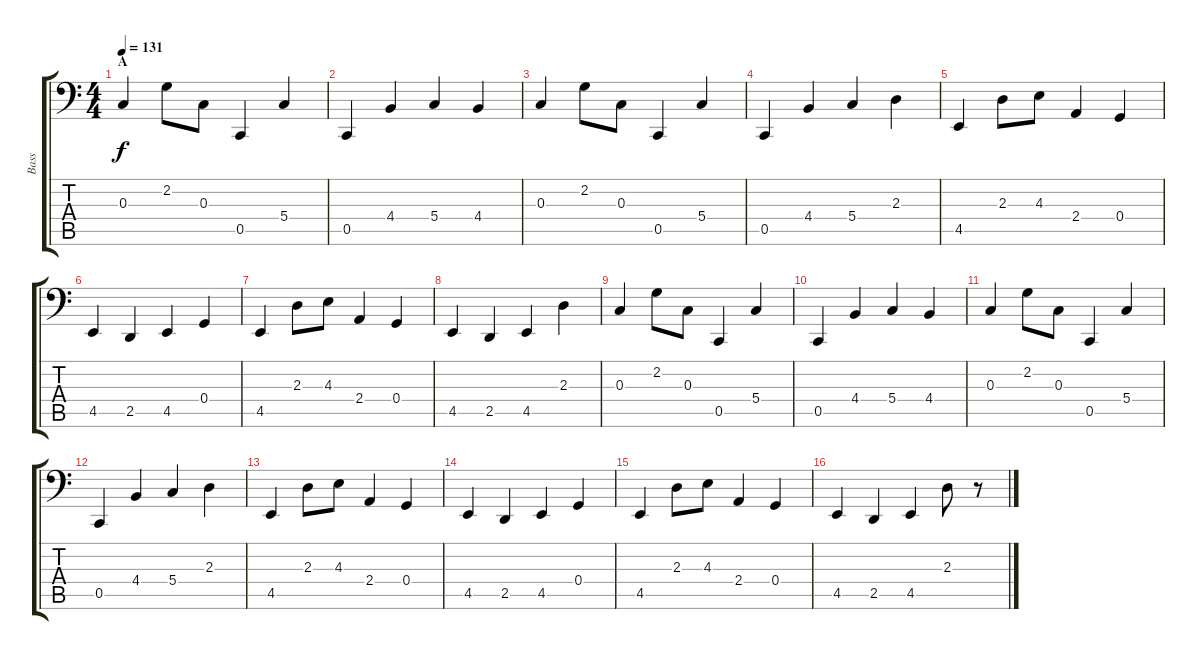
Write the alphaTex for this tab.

\track ("Bass" "Bass") {instrument electricbasspick}
\staff {score tabs}
\tuning (Bb2 F2 C2 G1 C1 A0) {hide}
\ts (4 4)
\section ("" "A")
\tempo 131
\clef f4
\ks c
0.3.4{dy f} 2.2.8 0.3.8 0.5.4 5.4.4 |
0.5.4 4.4.4 5.4.4 4.4.4 |
0.3.4 2.2.8 0.3.8 0.5.4 5.4.4 |
0.5.4 4.4.4 5.4.4 2.3.4 |
4.5.4 2.3.8 4.3.8 2.4.4 0.4.4 |
4.5.4 2.5.4 4.5.4 0.4.4 |
4.5.4 2.3.8 4.3.8 2.4.4 0.4.4 |
4.5.4 2.5.4 4.5.4 2.3.4 |
0.3.4 2.2.8 0.3.8 0.5.4 5.4.4 |
0.5.4 4.4.4 5.4.4 4.4.4 |
0.3.4 2.2.8 0.3.8 0.5.4 5.4.4 |
0.5.4 4.4.4 5.4.4 2.3.4 |
4.5.4 2.3.8 4.3.8 2.4.4 0.4.4 |
4.5.4 2.5.4 4.5.4 0.4.4 |
4.5.4 2.3.8 4.3.8 2.4.4 0.4.4 |
4.5.4 2.5.4 4.5.4 2.3.8 r.8
